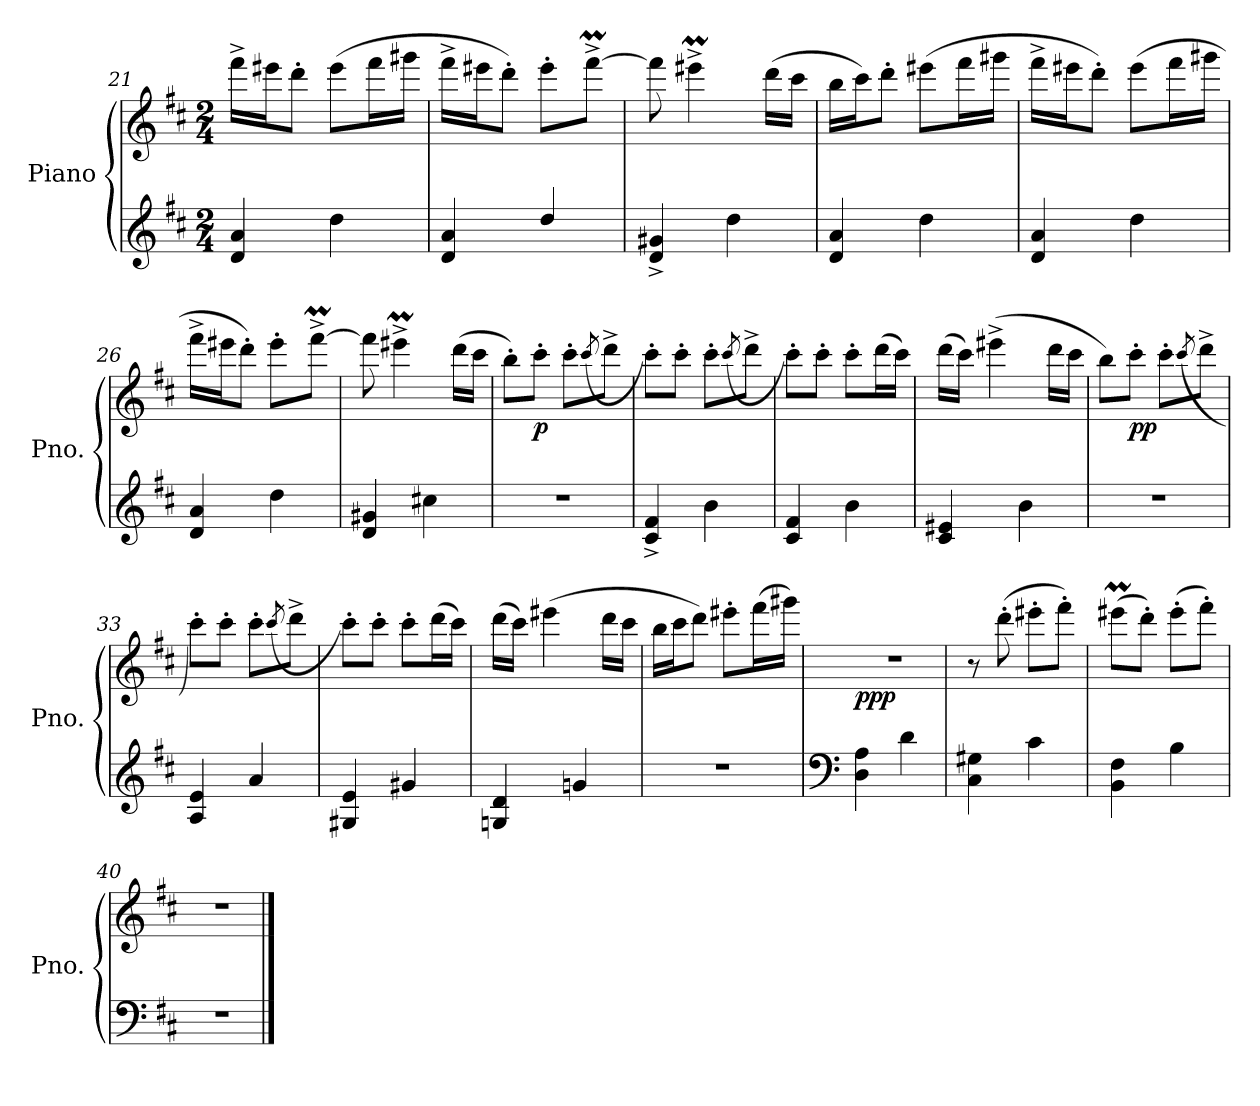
**kern	**kern	**dynam
*part1	*part1	*part1
*staff2	*staff1	*staff1/2
*I"Piano	*	*
*I'Pno.	*	*
*clefG2	*clefG2	*
*k[f#c#]	*k[f#c#]	*
*M2/4	*M2/4	*
=21	=21	=21
!	!	!LO:DY:b=2
!	!	!LO:DY:n=1:b
4d/ 4a/	16fff#^\LL	p mp
.	16eee#X\J	.
.	8ddd'\J	.
4dd\	(>8eee#\L	.
.	16fff#\L	.
.	16ggg#X\JJ	.
=22	=22	=22
*	*^	*
4d/ 4a/	16fff#^\LL	4.ryy	.
.	16eee#X\J	.	.
.	8ddd'\J)	.	.
4dd/	8eee#'\L	.	.
.	[8fff#m^\J	8ggg#X\yy	.
*	*v	*v	*
=23	=23	=23
4d/^ 4g#X/^	8fff#\]	.
.	4eee#Xm^\	.
4dd\	.	.
.	(>16ddd\LL	.
.	16ccc#\JJ	.
!!LO:LB:g=z
=24	=24	=24
4d/ 4a/	16bb\LL	.
.	16ccc#\J)	.
.	8ddd'\J	.
4dd\	(>8eee#X\L	.
.	16fff#\L	.
.	16ggg#X\JJ	.
=25	=25	=25
4d/ 4a/	16fff#^\LL	.
.	16eee#X\J	.
.	8ddd'\J)	.
4dd\	(>8eee#\L	.
.	16fff#\L	.
.	16ggg#X\JJ	.
=26	=26	=26
*	*^	*
4d/ 4a/	16fff#^\LL	4.ryy	.
.	16eee#X\J	.	.
.	8ddd'\J)	.	.
4dd\	8eee#'\L	.	.
.	[8fff#m^\J	8ggg#X\yy	.
*	*v	*v	*
=27	=27	=27
4d/ 4g#X/	8fff#\]	.
.	4eee#Xm^\	.
4cc#X\	.	.
.	(>16ddd\LL	.
.	16ccc#\JJ	.
=28	=28	=28
2r	8bb'\L)	.
!	!	!LO:DY:b
.	8ccc#'\J	p
.	8ccc#'\L	.
.	(>8qccc#/	.
.	8ddd^\J	.
!!LO:LB:g=z
=29	=29	=29
4c#/^ 4f#/^	8ccc#'\L)	.
.	8ccc#'\J	.
4b\	8ccc#'\L	.
.	(>8qccc#/	.
.	8ddd^\J	.
=30	=30	=30
4c#/ 4f#/	8ccc#'\L)	.
.	8ccc#'\J	.
4b\	8ccc#'\L	.
.	(>16ddd\L	.
.	16ccc#\JJ)	.
=31	=31	=31
4c#/ 4e#X/	(>16ddd\LL	.
.	16ccc#\JJ)	.
.	(>4eee#X^\	.
4b\	.	.
.	16ddd\LL	.
.	16ccc#\JJ	.
=32	=32	=32
2r	8bb\L)	.
!	!	!LO:DY:b
.	8ccc#'\J	pp
.	8ccc#'\L	.
.	(>8qccc#/	.
.	8ddd^\J	.
=33	=33	=33
4A/ 4e/	8ccc#'\L)	.
.	8ccc#'\J	.
4a/	8ccc#'\L	.
.	(>8qccc#/	.
.	8ddd^\J	.
=34	=34	=34
4G#X/ 4e/	8ccc#'\L)	.
.	8ccc#'\J	.
4g#X/	8ccc#'\L	.
.	(>16ddd\L	.
.	16ccc#\JJ)	.
!!LO:PB:g=z
=35	=35	=35
4Gn/ 4d/	(>16ddd\LL	.
.	16ccc#\JJ)	.
.	(>4eee#X\	.
4gn/	.	.
.	16ddd\LL	.
.	16ccc#\JJ	.
=36	=36	=36
2r	16bb\LL	.
.	16ccc#\J	.
.	8ddd\J)	.
.	8eee#X'\L	.
.	(>16fff#\L	.
.	16ggg#X\JJ)	.
=37	=37	=37
*clefF4	*	*
!	!	!LO:DY:b
4D\ 4A\	2r	ppp
4d\	.	.
=38	=38	=38
4C#\ 4G#X\	8r	.
.	(>8ddd'\	.
4c#\	8eee#X'\L	.
.	8fff#'\J)	.
=39	=39	=39
4BB\ 4F#\	(>8eee#Xm\L	.
.	8ddd'\J)	.
4B\	(>8eee#'\L	.
.	8fff#'\J)	.
=40	=40	=40
2r	2r	.
==	==	==
*-	*-	*-
